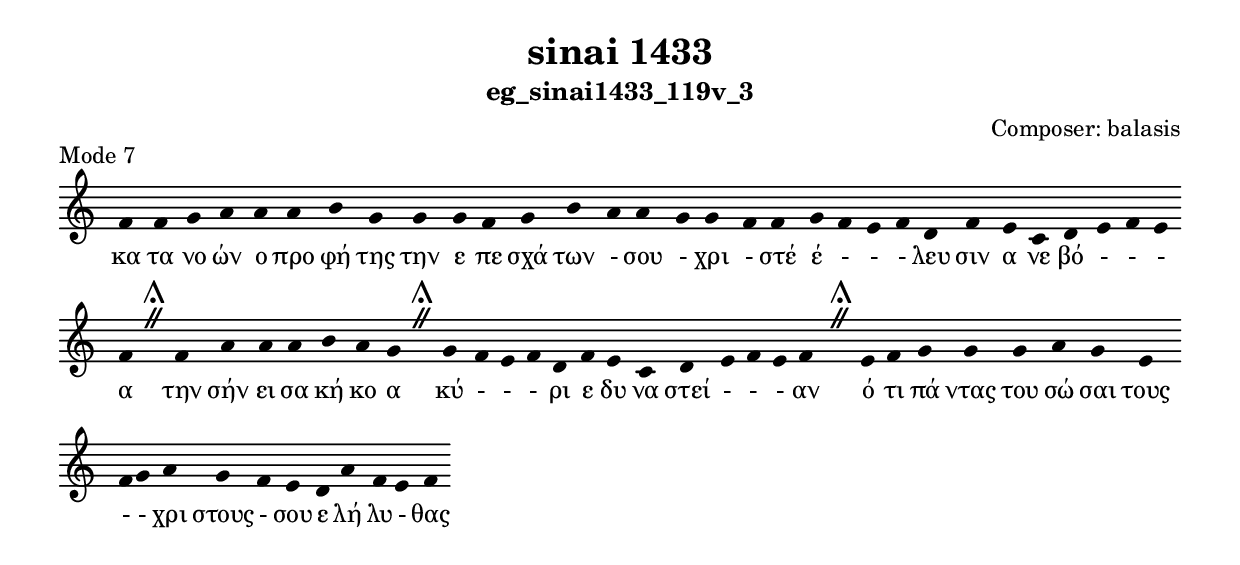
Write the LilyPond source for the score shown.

\include "gregorian.ly"

	\header {
 	  title = "sinai 1433"
	  subtitle = "eg_sinai1433_119v_3"
	  composer = "Composer: balasis"
	  piece = "Mode 7"
	}

	chant = {
	  f'4 f'4 g'4 a'4 a'4 a'4 b'4 g'4 g'4 g'4 f'4 g'4 b'4 a'4 a'4 g'4 g'4 f'4 f'4 g'4 f'4 e'4 f'4 d'4 f'4 e'4 c'4 d'4 e'4 f'4 e'4 f'4 \divisioMaior
 f'4 a'4 a'4 a'4 b'4 a'4 g'4 \divisioMaior
 g'4 f'4 e'4 f'4 d'4 f'4 e'4 c'4 d'4 e'4 f'4 e'4 f'4 \divisioMaior
 e'4 f'4 g'4 g'4 g'4 a'4 g'4 e'4 f'4 g'4 a'4 g'4 f'4 e'4 d'4 a'4 f'4 e'4 f'4\finalis
	}

	verba = \lyricmode {κα τα νο ών ο προ φή της την ε πε σχά των - σου - χρι - στέ έ -  -  - λευ σιν α νε βό -  -  - α 
την σήν ει σα κή κο α 
κύ -  -  - ρι ε δυ να στεί -  -  - αν 
ό τι πά ντας του σώ σαι τους -  - χρι στους - σου ε λή λυ - θας 
	}


	\score {
	  \new Staff <<
	  \new Voice = "melody" \chant
	  \new Lyrics = "one" \lyricsto melody \verba
	  >>
	  \layout {
	    \context {
	      \Staff
	      \remove "Time_signature_engraver"
	      \remove "Bar_engraver"
	    }
	    \context {
	      \Voice
	      \remove "Stem_engraver"
	    }
	  }
	}